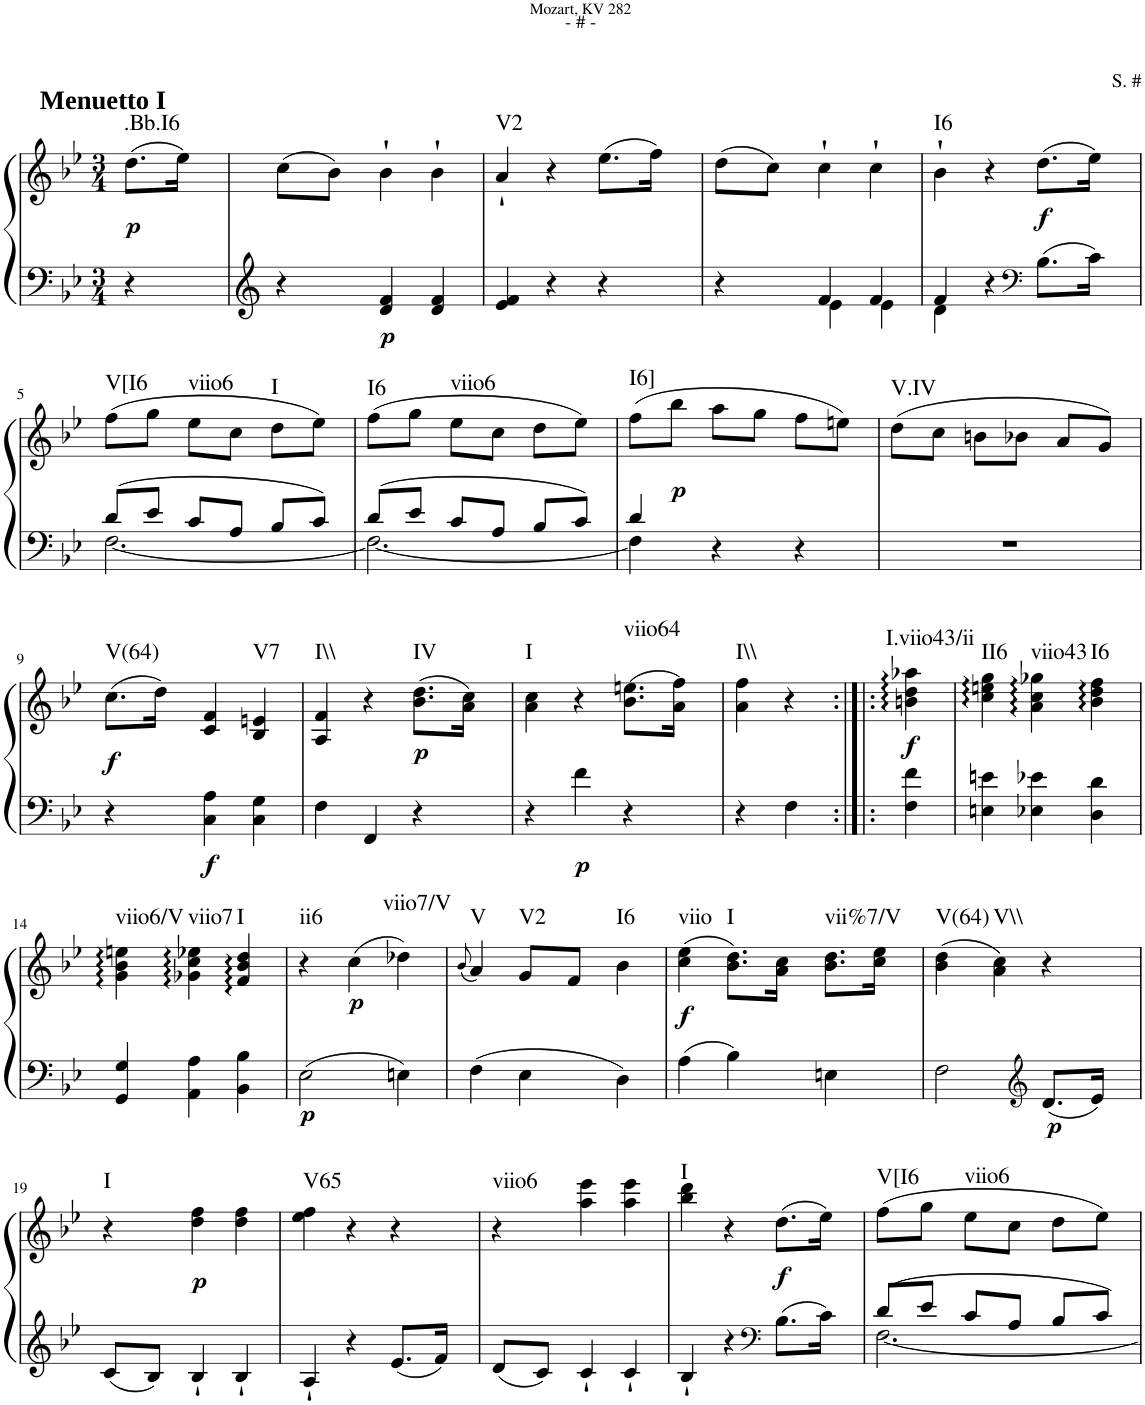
**kern	**kern	**dynam	**harte
*part1	*part1	*part1	*part1
*staff2	*staff1	*staff1/2	*
*I"Klavier linke Hand	*	*	*
*clefF4	*clefG2	*	*
*k[b-e-]	*k[b-e-]	*	*
*M3/4	*M3/4	*	*
=	=	=	=
*^	*	*	*
!	!	!LO:TX:a:B:t=Menuetto I	!	!
!	!	!	!LO:DY:b	!LO:H:kt=.Bb.I6
4r	4ryy	(8.dd\L	p	N
.	.	16ee-\Jk)	.	.
=1	=1	=1	=1	=1
4r	4ryy	(8cc\L	.	.
.	.	8b-\J)	.	.
!	!	!	!LO:DY:b=2	!
4d/ 4f/	2ryy	4b-`\	p	.
4d/ 4f/	.	4b-`\	.	.
=2	=2	=2	=2	=2
!	!	!	!	!LO:H:kt=V2
4e-/ 4f/	4ryy	4a`/	.	N
4r	4ryy	4r	.	.
4r	4ryy	(8.ee-\L	.	.
.	.	16ff\Jk)	.	.
=3	=3	=3	=3	=3
4r	4ryy	(8dd\L	.	.
.	.	8cc\J)	.	.
4f/	4e-\	4cc`\	.	.
4f/	4e-\	4cc`\	.	.
=4	=4	=4	=4	=4
!	!	!	!	!LO:H:kt=I6
4f/	4d\	4b-`\	.	N
4r	4ryy	4r	.	.
*clefF4	*	*	*	*
!	!	!	!LO:DY:b	!
8.B-\L	4ryy	(8.dd\L	f	.
16c\Jk	.	16ee-\Jk)	.	.
!!LO:LB:g=z
=5	=5	=5	=5	=5
!	!	!	!	!LO:H:kt=V[I6
8d/L	[2.F\	(8ff\L	.	N
8e-/J	.	8gg\J	.	.
!	!	!	!	!LO:H:kt=viio6
8c/L	.	8ee-\L	.	N
8A/J	.	8cc\J	.	.
!	!	!	!	!LO:H:kt=I
8B-/L	.	8dd\L	.	N
8c/J	.	8ee-\J)	.	.
=6	=6	=6	=6	=6
!	!	!	!	!LO:H:kt=I6
8d/L	2.F\_	(8ff\L	.	N
8e-/J	.	8gg\J	.	.
!	!	!	!	!LO:H:kt=viio6
8c/L	.	8ee-\L	.	N
8A/J	.	8cc\J	.	.
8B-/L	.	8dd\L	.	.
8c/J	.	8ee-\J)	.	.
=7	=7	=7	=7	=7
!	!	!	!	!LO:H:kt=I6]
4d/	4F\]	(8ff\L	.	N
!	!	!	!LO:DY:b	!
.	.	8bb-\J	p	.
4r	4ryy	8aa\L	.	.
.	.	8gg\J	.	.
4r	4ryy	8ff\L	.	.
.	.	8een\J)	.	.
*v	*v	*	*	*
=8	=8	=8	=8
!	!	!	!LO:H:kt=V.IV
2.r	(8dd\L	.	N
.	8cc\J	.	.
.	8bn\L	.	.
.	8b-X\J	.	.
.	8a/L	.	.
.	8g/J)	.	.
!!LO:LB:g=z
=9	=9	=9	=9
*^	*	*	*
!	!	!	!LO:DY:b	!LO:H:kt=V(64)
4r	4ryy	(>8.cc\L	f	N
.	.	16dd\Jk)	.	.
!	!	!	!LO:DY:b=2	!
4C\ 4A\	2ryy	4c/ 4f/	f	.
!	!	!	!	!LO:H:kt=V7
4C\ 4G\	.	4B-/ 4en/	.	N
*v	*v	*	*	*
=10	=10	=10	=10
!	!	!	!LO:H:kt=I\\
4F\	4A/ 4f/	.	N
4FF/	4r	.	.
!	!	!LO:DY:b	!LO:H:kt=IV
4r	(8.b-\ 8.dd\L	p	N
.	16a\ 16cc\Jk)	.	.
=11	=11	=11	=11
!	!	!	!LO:H:kt=I
4r	4a\ 4cc\	.	N
!	!	!LO:DY:b=2	!
4f\	4r	p	.
!	!	!	!LO:H:kt=viio64
4r	(8.b-\ 8.een\L	.	N
.	16a\ 16ff\Jk)	.	.
=12	=12	=12	=12
!	!	!	!LO:H:kt=I\\
4r	4a\ 4ff\	.	N
4F\	4r	.	.
=12X1:|!|:	=12X1:|!|:	=12X1:|!|:	=12X1:|!|:
!	!	!LO:DY:b	!LO:H:kt=I.viio43/ii
4F\ 4f\	4bn\:: 4dd\:: 4aa-X\::	f	N
=13	=13	=13	=13
!	!	!	!LO:H:kt=II6
4En\ 4en\	4cc\:: 4een\:: 4gg\::	.	N
!	!	!	!LO:H:kt=viio43
4E-X\ 4e-X\	4a\:: 4cc\:: 4gg-X\::	.	N
!	!	!	!LO:H:kt=I6
4D\ 4d\	4b-\:: 4dd\:: 4ff\::	.	N
!!LO:LB:g=z
=14	=14	=14	=14
!	!	!	!LO:H:kt=viio6/V
4GG/ 4G/	4g\:: 4b-\:: 4een\::	.	N
!	!	!	!LO:H:kt=viio7
4AA\ 4A\	4g-X\:: 4cc\:: 4ee-X\::	.	N
!	!	!	!LO:H:kt=I
4BB-\ 4B-\	4f/:: 4b-/:: 4dd/::	.	N
=15	=15	=15	=15
!	!	!LO:DY:b=2	!LO:H:kt=ii6
2E-\	4r	p	N
!	!	!LO:DY:b	!
.	(4cc\	p	.
!	!	!	!LO:H:kt=viio7/V
4En\	4dd-X\)	.	N
=16	=16	=16	=16
.	(8qb-/	.	.
!	!	!	!LO:H:kt=V
4F\	4a/)	.	N
!	!	!	!LO:H:kt=V2
4E-\	8g/L	.	N
.	8f/J	.	.
!	!	!	!LO:H:kt=I6
4D\	4b-\	.	N
=17	=17	=17	=17
!	!	!LO:DY:b	!
4A\	(4cc\ 4ee-\	f	.
4B-\	8.b-\ 8.dd\L)	.	.
.	16a\ 16cc\Jk	.	.
4En\	8.b-\ 8.dd\L	.	.
.	16cc\ 16ee-\Jk	.	.
=18	=18	=18	=18
2F\	(4b-\ 4dd\	.	.
.	4a\ 4cc\)	.	.
*clefG2	*	*	*
!	!	!LO:DY:b=2	!
8.d/L	4r	p	.
16e-/Jk	.	.	.
!!LO:LB:g=z
=19	=19	=19	=19
8c/L	4r	.	.
8B-/J	.	.	.
!	!	!LO:DY:b	!
4B-`/	4dd\ 4ff\	p	.
4B-`/	4dd\ 4ff\	.	.
=20	=20	=20	=20
4A`/	4ee-\ 4ff\	.	.
4r	4r	.	.
8.e-/L	4r	.	.
16f/Jk	.	.	.
=21	=21	=21	=21
8d/L	4r	.	.
8c/J	.	.	.
4c`/	4aa\ 4eee-\	.	.
4c`/	4aa\ 4eee-\	.	.
=22	=22	=22	=22
4B-`/	4bb-\ 4ddd\	.	.
4r	4r	.	.
*clefF4	*	*	*
!	!	!LO:DY:b	!
8.B-\L	(8.dd\L	f	.
16c\Jk	16ee-\Jk)	.	.
=23	=23	=23	=23
*^	*	*	*
8d/L	[2.F\	(8ff\L	.	.
8e-/J	.	8gg\J	.	.
8c/L	.	8ee-\L	.	.
8A/J	.	8cc\J	.	.
8B-/L	.	8dd\L	.	.
8c/J	.	8ee-\J)	.	.
*v	*v	*	*	*
=	=	=	=
*-	*-	*-	*-
